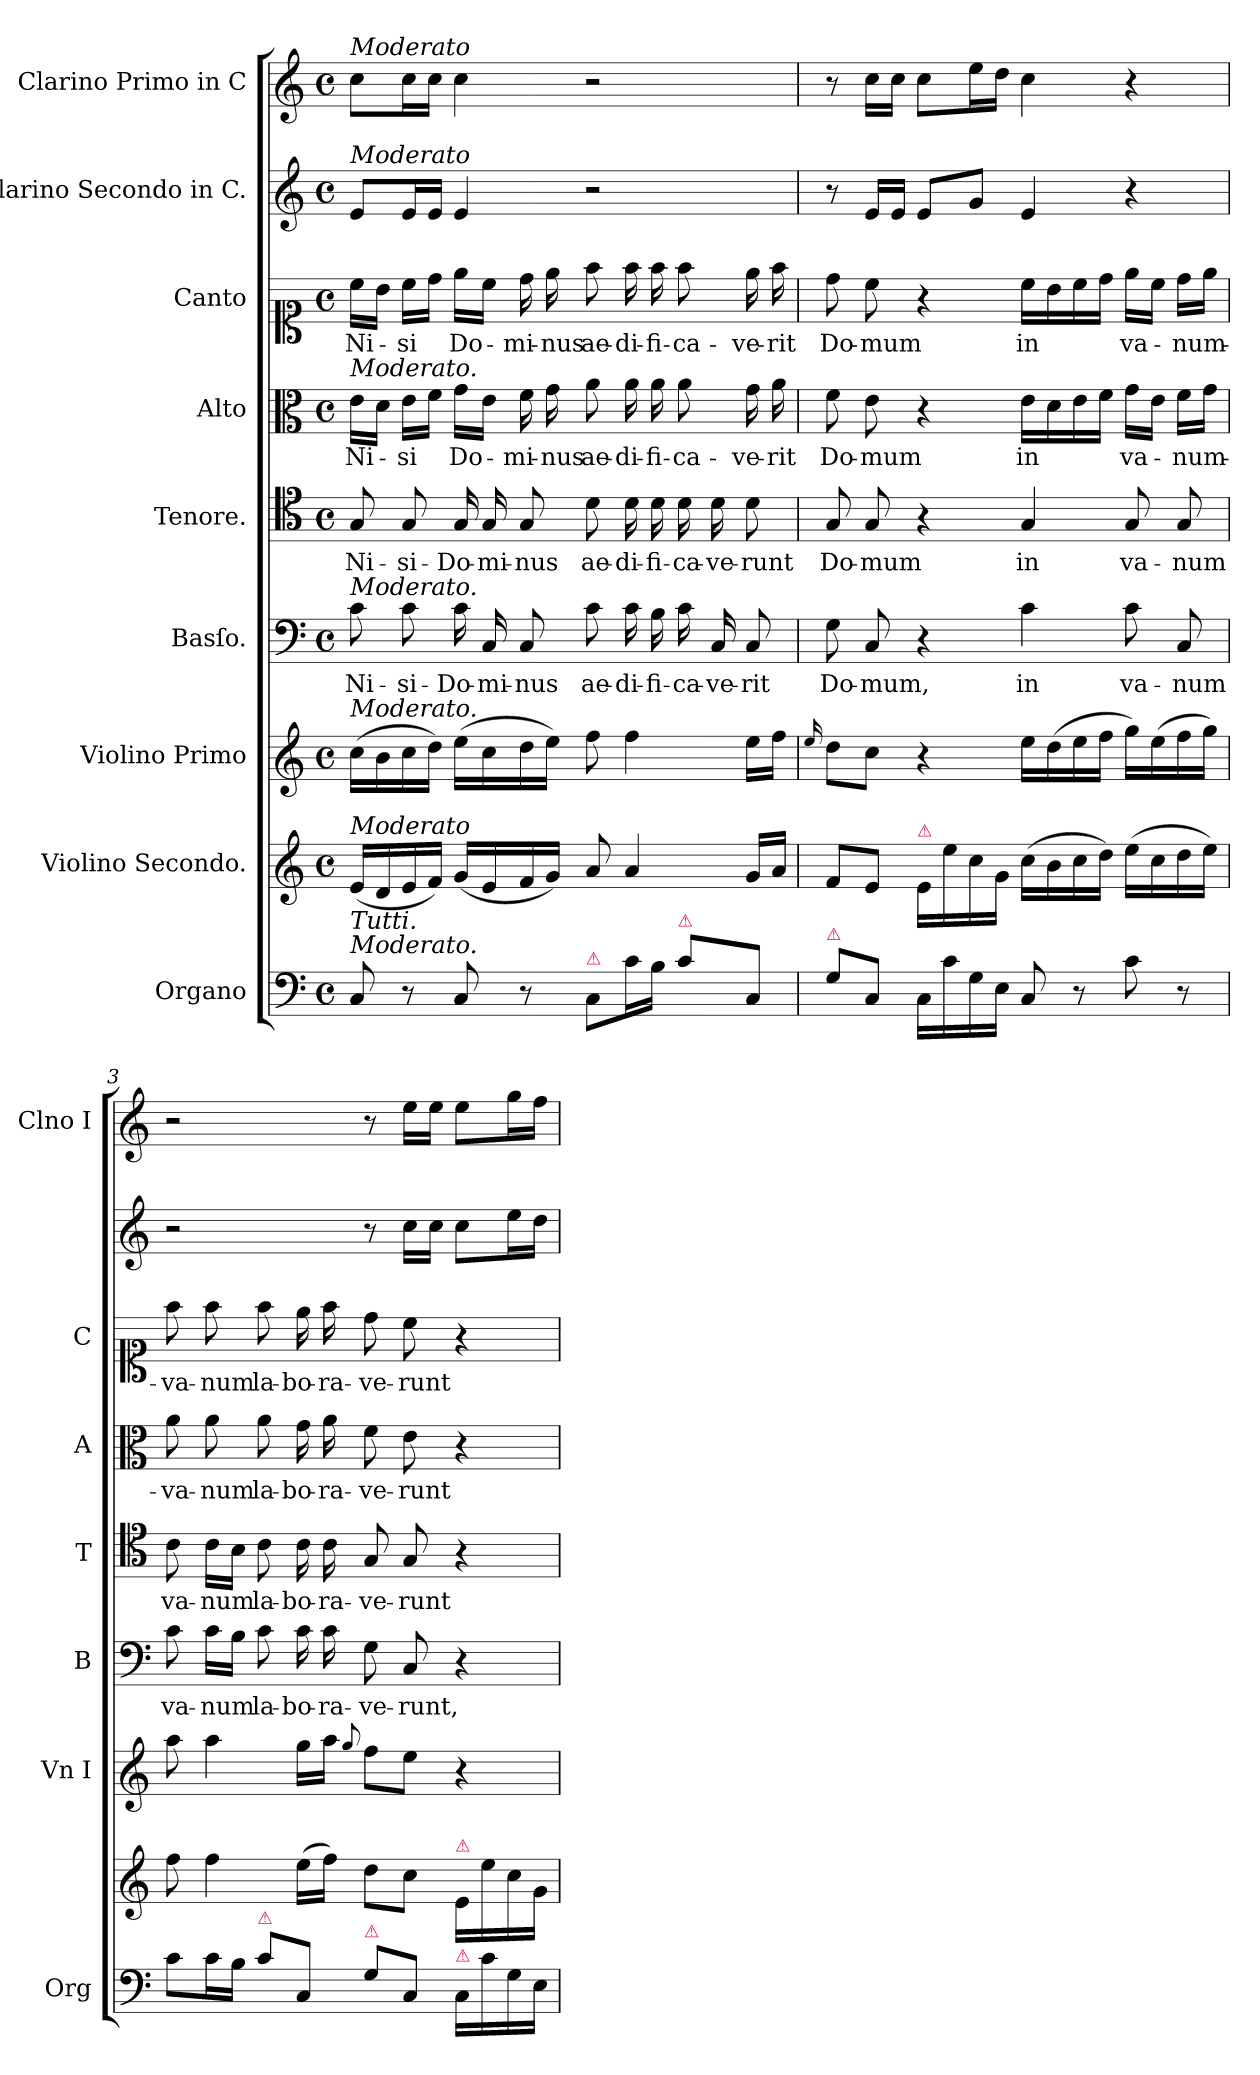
**kern	**kern	**kern	**dynam	**kern	**text	**kern	**text	**kern	**text	**kern	**text	**kern	**kern
*part9	*part8	*part7	*part7	*part6	*part6	*part5	*part5	*part4	*part4	*part3	*part3	*part2	*part1
*staff9	*staff8	*staff7	*staff7	*staff6	*staff6	*staff5	*staff5	*staff4	*staff4	*staff3	*staff3	*staff2	*staff1
*I"Organo	*I"Violino Secondo.	*I"Violino Primo	*	*I"Basſo.	*	*I"Tenore.	*	*I"Alto	*	*I"Canto	*	*I"Clarino Secondo in C.	*I"Clarino Primo in C
*I'Org	*	*I'Vn I	*	*I'B	*	*I'T	*	*I'A	*	*I'C	*	*	*I'Clno I
*clefF4	*clefG2	*clefG2	*	*clefF4	*	*clefC4	*	*clefC3	*	*clefC1	*	*clefG2	*clefG2
*k[]	*k[]	*k[]	*	*k[]	*	*k[]	*	*k[]	*	*k[]	*	*k[]	*k[]
*M4/4	*M4/4	*M4/4	*	*M4/4	*	*M4/4	*	*M4/4	*	*M4/4	*	*M4/4	*M4/4
*met(c)	*met(c)	*met(c)	*	*met(c)	*	*met(c)	*	*met(c)	*	*met(c)	*	*met(c)	*met(c)
=1	=1	=1	=1	=1	=1	=1	=1	=1	=1	=1	=1	=1	=1
!	!	!	!	!	!	!	!	!	!	!	!	!	!LO:TX:a:i:t=Moderato
!	!	!	!	!	!	!	!	!	!	!	!	!LO:TX:a:i:t=Moderato	!
!	!	!	!	!	!	!	!	!LO:TX:a:i:t=Moderato.	!	!	!	!	!
!	!	!	!	!LO:TX:a:i:t=Moderato.	!	!	!	!	!	!	!	!	!
!	!	!LO:TX:a:i:t=Moderato.	!	!	!	!	!	!	!	!	!	!	!
!	!LO:TX:a:i:t=Moderato	!	!	!	!	!	!	!	!	!	!	!	!
!LO:TX:a:i:t=Moderato.	!	!	!	!	!	!	!	!	!	!	!	!	!
!LO:TX:a:i:t=Tutti.	!	!	!	!	!	!	!	!	!	!	!	!	!
8C/	(16e/LL	(16cc\LL	.	8c\	Ni-	8G/	Ni-	16e\LL	Ni-	16cc\LL	Ni-	8e/L	8cc\L
!	!	!	!LO:DY:b	!	!	!	!	!	!	!	!	!	!
.	16d/	16b\	for	.	.	.	.	16d\JJ	.	16b\JJ	.	.	.
8r	16e/	16cc\	.	8c\	-si-	8G/	-si-	16e\LL	-si	16cc\LL	-si	16e/L	16cc\L
.	16f/JJ)	16dd\JJ)	.	.	.	.	.	16f\JJ	.	16dd\JJ	.	16e/JJ	16cc\JJ
8C/	(16g/LL	(16ee\LL	.	16c\	-Do-	16G/	-Do-	16g\LL	Do-	16ee\LL	Do-	4e/	4cc\
.	16e/	16cc\	.	16C/	-mi-	16G/	-mi-	16e\JJ	.	16cc\JJ	.	.	.
8r	16f/	16dd\	.	8C/	-nus	8G/	-nus	16f\	-mi-	16dd\	-mi-	.	.
.	16g/JJ)	16ee\JJ)	.	.	.	.	.	16g\	-nus	16ee\	-nus	.	.
!LO:TX:a:i:color=crimson:t=⚠	!	!	!	!	!	!	!	!	!	!	!	!	!
8C/L	8a/	8ff\	.	8c\	ae-	8d\	ae-	8a\	ae-	8ff\	ae-	2r	2r
16c\L	4a/	4ff\	.	16c\	-di-	16d\	-di-	16a\	-di-	16ff\	-di-	.	.
16B\JJ	.	.	.	16B\	-fi-	16d\	-fi-	16a\	-fi-	16ff\	-fi-	.	.
!LO:TX:a:i:color=crimson:t=⚠	!	!	!	!	!	!	!	!	!	!	!	!	!
8c\L	.	.	.	16c\	-ca-	16d\	-ca-	8a\	-ca-	8ff\	-ca-	.	.
.	.	.	.	16C/	-ve-	16d\	-ve-	.	.	.	.	.	.
8C/J	16g/LL	16ee\LL	.	8C/	-rit	8d\	-runt	16g\	-ve-	16ee\	-ve-	.	.
.	16a/JJ	16ff\JJ	.	.	.	.	.	16a\	-rit	16ff\	-rit	.	.
=2	=2	=2	=2	=2	=2	=2	=2	=2	=2	=2	=2	=2	=2
.	.	16qqee/	.	.	.	.	.	.	.	.	.	.	.
!LO:TX:a:i:color=crimson:t=⚠	!	!	!	!	!	!	!	!	!	!	!	!	!
8G\L	8f/L	8dd\L	.	8G\	Do-	8G/	Do-	8f\	Do-	8dd\	Do-	8r	8r
8C/J	8e/J	8cc\J	.	8C/	-mum,	8G/	-mum	8e\	-mum	8cc\	-mum	16e/LL	16cc\LL
.	.	.	.	.	.	.	.	.	.	.	.	16e/JJ	16cc\JJ
!	!LO:TX:a:i:color=crimson:t=⚠	!	!	!	!	!	!	!	!	!	!	!	!
16C\LL	16e/LL	4r	.	4r	.	4r	.	4r	.	4r	.	8e/L	8cc\L
16c\	16ee\	.	.	.	.	.	.	.	.	.	.	.	.
16G\	16cc\	.	.	.	.	.	.	.	.	.	.	8g/J	16ee\L
16E\JJ	16g\JJ	.	.	.	.	.	.	.	.	.	.	.	16dd\JJ
8C/	(16cc\LL	16ee\LL	.	4c\	in	4G/	in	16e\LL	in	16cc\LL	in	4e/	4cc\
.	16b\	(16dd\	.	.	.	.	.	16d\	.	16b\	.	.	.
8r	16cc\	16ee\	.	.	.	.	.	16e\	.	16cc\	.	.	.
.	16dd\JJ)	16ff\JJ	.	.	.	.	.	16f\JJ	.	16dd\JJ	.	.	.
8c\	(16ee\LL	16gg\LL)	.	8c\	va-	8G/	va-	16g\LL	va-	16ee\LL	va-	4r	4r
.	16cc\	(16ee\	.	.	.	.	.	16e\JJ	.	16cc\JJ	.	.	.
8r	16dd\	16ff\	.	8C/	-num	8G/	-num	16f\LL	-num-	16dd\LL	-num-	.	.
.	16ee\JJ)	16gg\JJ)	.	.	.	.	.	16g\JJ	.	16ee\JJ	.	.	.
=3	=3	=3	=3	=3	=3	=3	=3	=3	=3	=3	=3	=3	=3
!	!	!	!	!	!	!	!	!	!	!	!LO:LY:i	!	!
8c\L	8ff\	8aa\	.	8c\	va-	8c\	va-	8a\	-va-	8ff\	-va-	2r	2r
!	!	!	!	!	!	!	!	!	!	!	!LO:LY:i	!	!
16c\L	4ff\	4aa\	.	16c\LL	-num	16c\LL	-num	8a\	-num	8ff\	-num	.	.
16B\JJ	.	.	.	16B\JJ	.	16B\JJ	.	.	.	.	.	.	.
!LO:TX:a:i:color=crimson:t=⚠	!	!	!	!	!	!	!	!	!	!	!	!	!
8c\L	.	.	.	8c\	la-	8c\	la-	8a\	la-	8ff\	la-	.	.
8C/J	(16ee\LL	16gg\LL	.	16c\	-bo-	16c\	-bo-	16g\	-bo-	16ee\	-bo-	.	.
.	16ff\JJ)	16aa\JJ	.	16c\	-ra-	16c\	-ra-	16a\	-ra-	16ff\	-ra-	.	.
.	.	8qqgg/	.	.	.	.	.	.	.	.	.	.	.
!LO:TX:a:i:color=crimson:t=⚠	!	!	!	!	!	!	!	!	!	!	!	!	!
8G\L	8dd\L	8ff\L	.	8G\	-ve-	8G/	-ve-	8f\	-ve-	8dd\	-ve-	8r	8r
8C/J	8cc\J	8ee\J	.	8C/	-runt,	8G/	-runt	8e\	-runt	8cc\	-runt	16cc\LL	16ee\LL
.	.	.	.	.	.	.	.	.	.	.	.	16cc\JJ	16ee\JJ
!	!LO:TX:a:i:color=crimson:t=⚠	!	!	!	!	!	!	!	!	!	!	!	!
!LO:TX:a:i:color=crimson:t=⚠	!	!	!	!	!	!	!	!	!	!	!	!	!
16C/LL	16e/LL	4r	.	4r	.	4r	.	4r	.	4r	.	8cc\L	8ee\L
16c\	16ee\	.	.	.	.	.	.	.	.	.	.	.	.
16G\	16cc\	.	.	.	.	.	.	.	.	.	.	16ee\L	16gg\L
16E\JJ	16g\JJ	.	.	.	.	.	.	.	.	.	.	16dd\JJ	16ff\JJ
=	=	=	=	=	=	=	=	=	=	=	=	=	=
*-	*-	*-	*-	*-	*-	*-	*-	*-	*-	*-	*-	*-	*-
